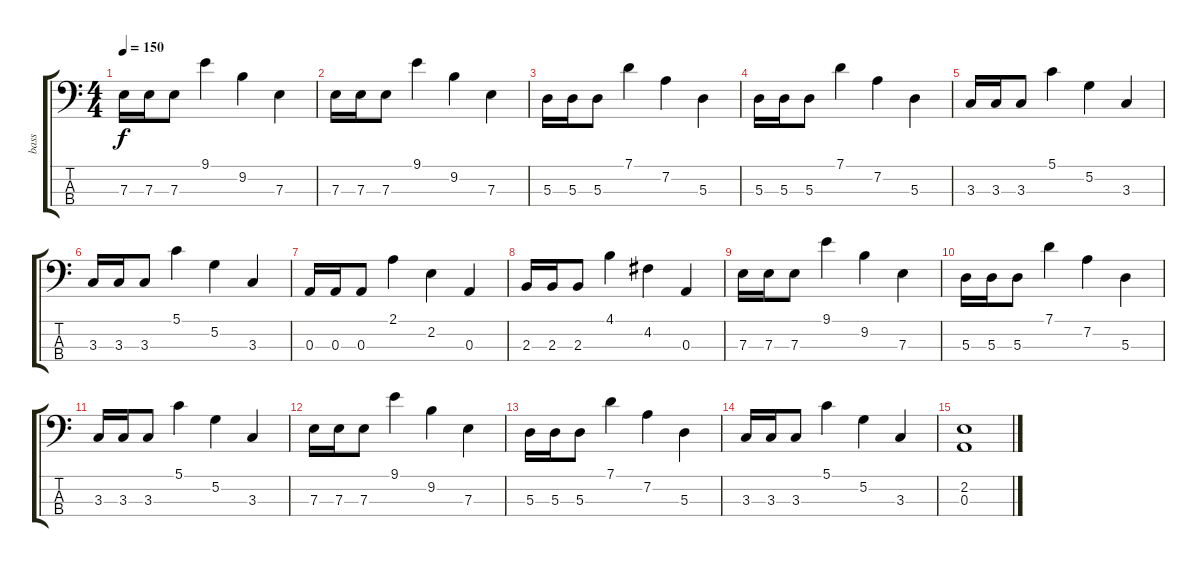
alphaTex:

\track ("bass" "bass") {instrument electricbassfinger}
\staff {score tabs}
\tuning (G2 D2 A1 E1) {hide}
\ts (4 4)
\tempo 150
\clef f4
\ks c
7.3.16{dy f} 7.3.16 7.3.8 9.1.4 9.2.4 7.3.4 |
7.3.16 7.3.16 7.3.8 9.1.4 9.2.4 7.3.4 |
5.3.16 5.3.16 5.3.8 7.1.4 7.2.4 5.3.4 |
5.3.16 5.3.16 5.3.8 7.1.4 7.2.4 5.3.4 |
3.3.16 3.3.16 3.3.8 5.1.4 5.2.4 3.3.4 |
3.3.16 3.3.16 3.3.8 5.1.4 5.2.4 3.3.4 |
0.3.16 0.3.16 0.3.8 2.1.4 2.2.4 0.3.4 |
2.3.16 2.3.16 2.3.8 4.1.4 4.2.4 0.3.4 |
7.3.16 7.3.16 7.3.8 9.1.4 9.2.4 7.3.4 |
5.3.16 5.3.16 5.3.8 7.1.4 7.2.4 5.3.4 |
3.3.16 3.3.16 3.3.8 5.1.4 5.2.4 3.3.4 |
7.3.16 7.3.16 7.3.8 9.1.4 9.2.4 7.3.4 |
5.3.16 5.3.16 5.3.8 7.1.4 7.2.4 5.3.4 |
3.3.16 3.3.16 3.3.8 5.1.4 5.2.4 3.3.4 |
(2.2 0.3).1
